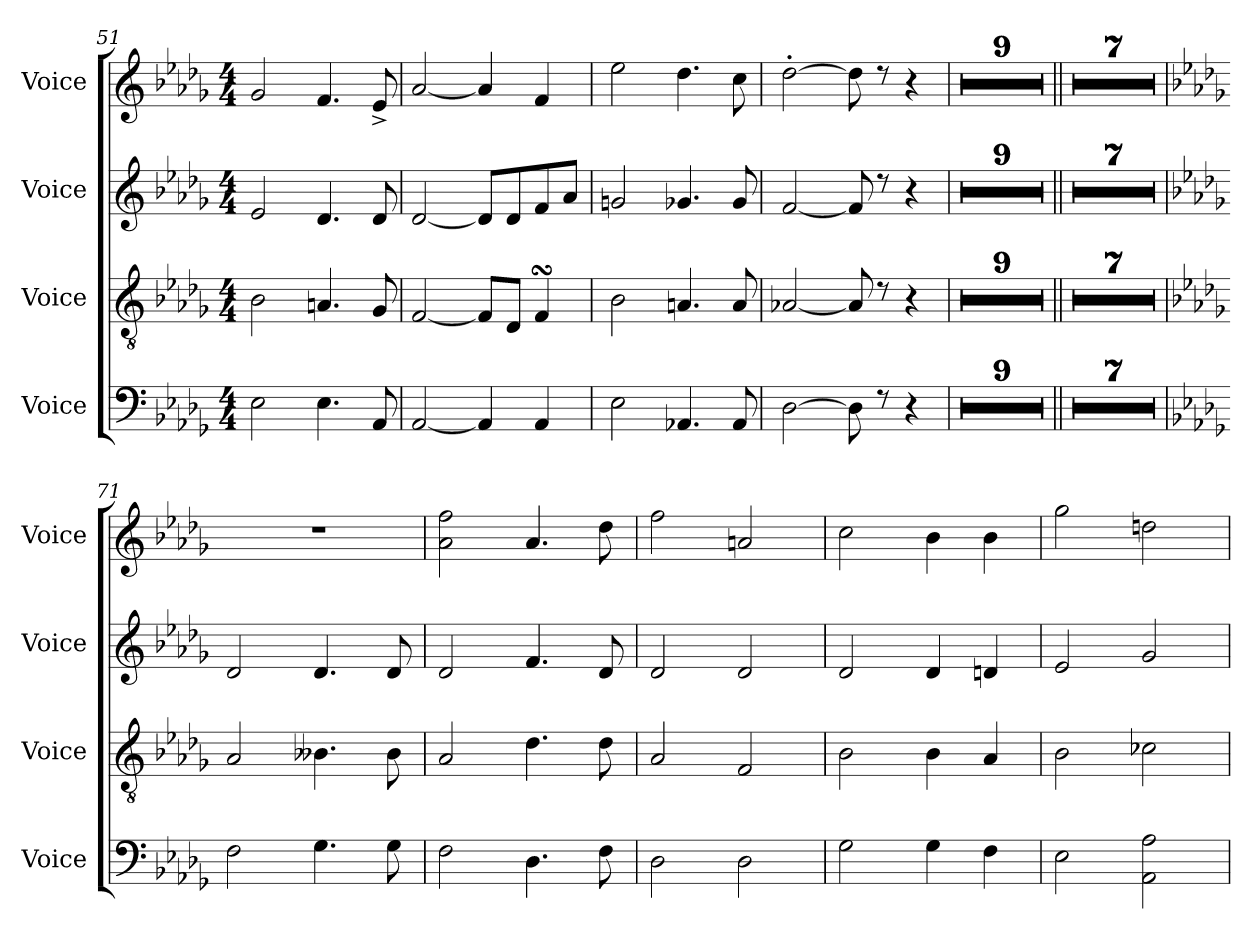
**kern	**kern	**kern	**kern
*part4	*part3	*part2	*part1
*staff4	*staff3	*staff2	*staff1
*I"Voice	*I"Voice	*I"Voice	*I"Voice
*I'Voice	*I'Voice	*I'Voice	*I'Voice
!!LO:LB:g=z
*clefF4	*clefGv2	*clefG2	*clefG2
*k[b-e-a-d-g-]	*k[b-e-a-d-g-]	*k[b-e-a-d-g-]	*k[b-e-a-d-g-]
*M4/4	*M4/4	*M4/4	*M4/4
=51	=51	=51	=51
2E-\	2B-\	2e-/	2g-/
4.E-\	4.An/	4.d-/	4.f/
8AA-/	8G-/	8d-/	8e-^</
=52	=52	=52	=52
[<2AA-/	[<2F/	[<2d-/	[<2a-/
4AA-/]	8F/L]	8d-/L]	4a-/]
.	8D-/J	8d-/	.
4AA-/	4FsSsS/	8f/	4f/
.	.	8a-/J	.
=53	=53	=53	=53
2E-\	2B-\	2gn/	2ee-\
4.AA-X/	4.An/	4.g-X/	4.dd-\
8AA-/	8A/	8g-/	8cc\
=54	=54	=54	=54
[>2D-\	[<2A-X/	[<2f/	[>2dd-'<\
8D-\]	8A-/]	8f/]	8dd-\]
8rE	8rc	8rcc	8rcc
4r	4r	4r	4r
=55	=55	=55	=55
1ryy	1ryy	1ryy	1ryy
=56	=56	=56	=56
1ryy	1ryy	1ryy	1ryy
=57	=57	=57	=57
1ryy	1ryy	1ryy	1ryy
=58	=58	=58	=58
1ryy	1ryy	1ryy	1ryy
=59	=59	=59	=59
1ryy	1ryy	1ryy	1ryy
=60	=60	=60	=60
1ryy	1ryy	1ryy	1ryy
=61	=61	=61	=61
1ryy	1ryy	1ryy	1ryy
=62	=62	=62	=62
1ryy	1ryy	1ryy	1ryy
=63	=63	=63	=63
1ryy	1ryy	1ryy	1ryy
=64||	=64||	=64||	=64||
1ryy	1ryy	1ryy	1ryy
=65	=65	=65	=65
1ryy	1ryy	1ryy	1ryy
=66	=66	=66	=66
1ryy	1ryy	1ryy	1ryy
=67	=67	=67	=67
1ryy	1ryy	1ryy	1ryy
=68	=68	=68	=68
1ryy	1ryy	1ryy	1ryy
=69	=69	=69	=69
1ryy	1ryy	1ryy	1ryy
=70	=70	=70	=70
1ryy	1ryy	1ryy	1ryy
!!LO:PB:g=z
=71	=71	=71	=71
*k[b-e-a-d-g-]	*k[b-e-a-d-g-]	*k[b-e-a-d-g-]	*k[b-e-a-d-g-]
2F\	2A-/	2d-/	1rdd
4.G-\	4.B--X\	4.d-/	.
8G-\	8B--\	8d-/	.
=72	=72	=72	=72
2F\	2A-/	2d-/	2a-\ 2ff\
4.D-\	4.d-\	4.f/	4.a-/
8F\	8d-\	8d-/	8dd-\
=73	=73	=73	=73
2D-\	2A-/	2d-/	2ff\
2D-\	2F/	2d-/	2an/
=74	=74	=74	=74
2G-\	2B-\	2d-/	2cc\
4G-\	4B-\	4d-/	4b-\
4F\	4A-/	4dn/	4b-\
=75	=75	=75	=75
2E-\	2B-\	2e-/	2gg-\
2AA-\ 2A-\	2c-X\	2g-/	2ddn\
=	=	=	=
*-	*-	*-	*-
